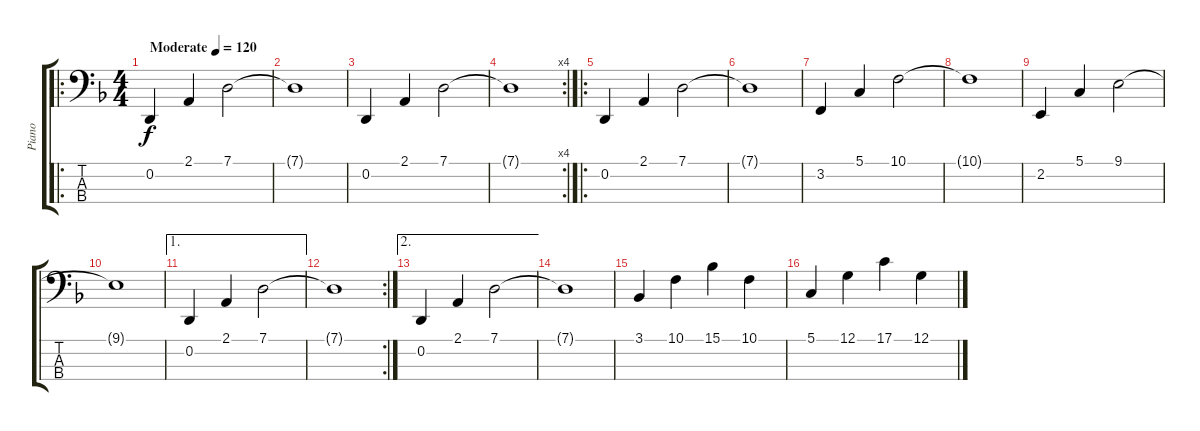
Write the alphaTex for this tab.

\track ("Piano" "Piano") {instrument acousticgrandpiano}
\staff {score tabs}
\tuning (G2 D2 A1 E1) {hide}
\ro
\ts (4 4)
\tempo (120 "Moderate")
\clef f4
\ks dminor
0.2.4{dy f instrument acousticgrandpiano} 2.1.4 7.1.2 |
7.1{t}.1 |
0.2.4 2.1.4 7.1.2 |
\rc 4
7.1{t}.1 |
\ro
0.2.4 2.1.4 7.1.2 |
7.1{t}.1 |
3.2.4 5.1.4 10.1.2 |
10.1{t}.1 |
2.2.4 5.1.4 9.1.2 |
9.1{t}.1 |
\ae 1
0.2.4 2.1.4 7.1.2 |
\rc 2
7.1{t}.1 |
\ae 2
0.2.4 2.1.4 7.1.2 |
7.1{t}.1 |
3.1.4 10.1.4 15.1.4 10.1.4 |
5.1.4 12.1.4 17.1.4 12.1.4
